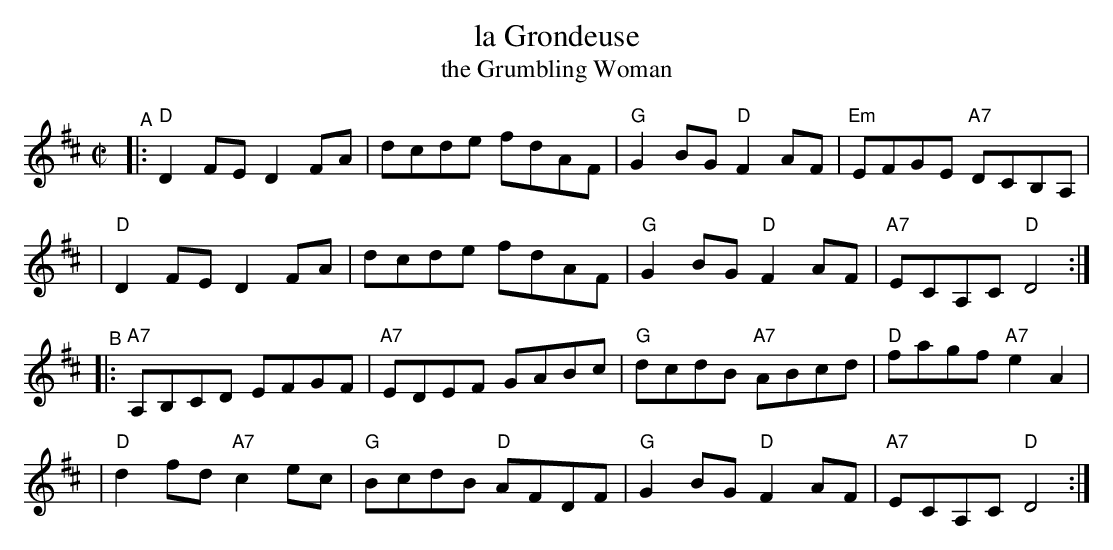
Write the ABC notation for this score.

X:1
T: la Grondeuse
T: the Grumbling Woman
M: C|
L: 1/8
K: D
"^A"\
|: "D"D2FE D2FA | dcde fdAF | "G"G2BG "D"F2AF | "Em"EFGE "A7"DCB,A, |
|  "D"D2FE D2FA | dcde fdAF | "G"G2BG "D"F2AF | "A7"ECA,C "D"D4 :|
"^B"\
|: "A7"A,B,CD EFGF | "A7"EDEF GABc | "G"dcdB "A7"ABcd | "D"fagf "A7"e2A2 |
|  "D"d2fd "A7"c2ec | "G"BcdB "D"AFDF | "G"G2BG "D"F2AF | "A7"ECA,C "D"D4 :|
